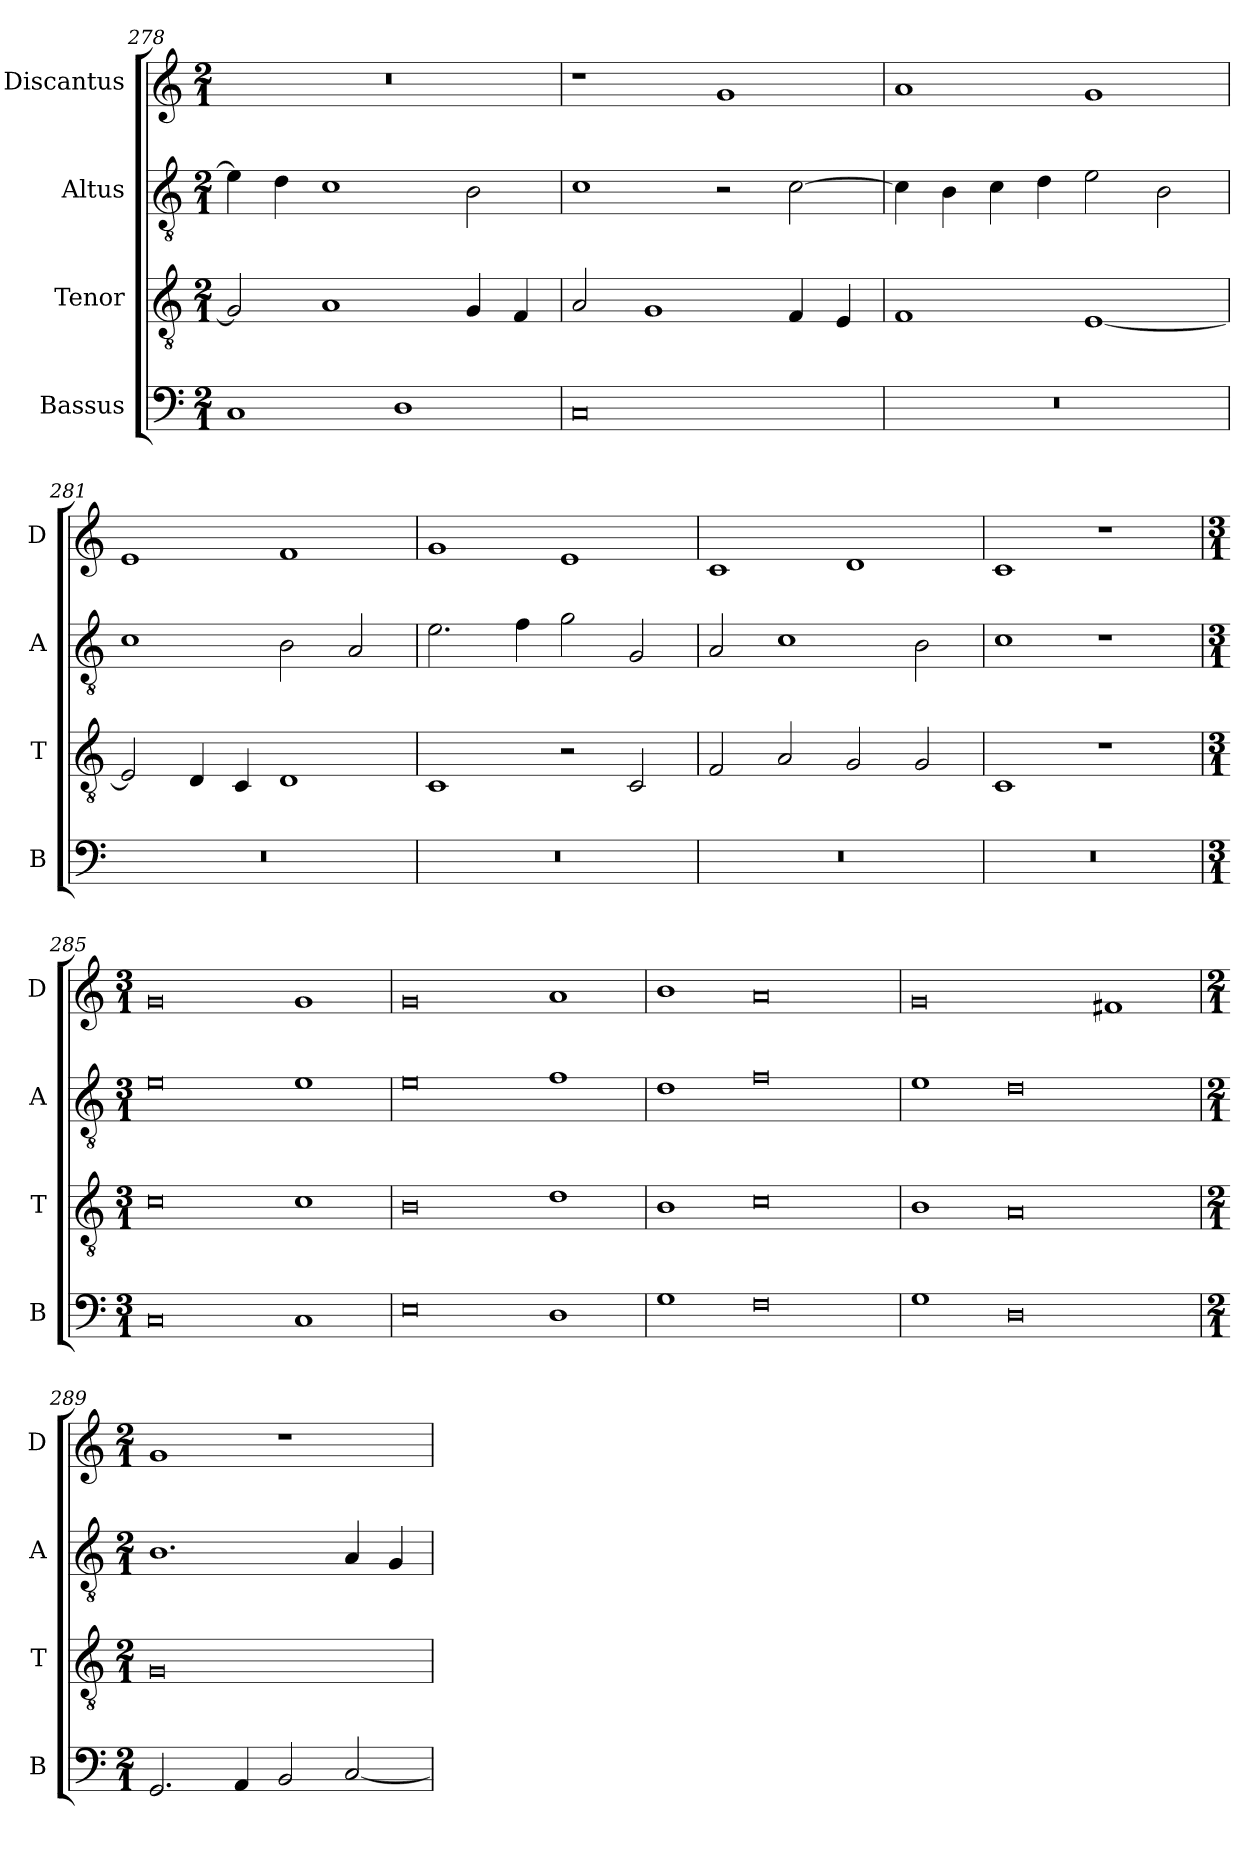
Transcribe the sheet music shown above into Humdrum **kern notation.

**kern	**kern	**kern	**kern
*part4	*part3	*part2	*part1
*staff4	*staff3	*staff2	*staff1
*I"Bassus	*I"Tenor	*I"Altus	*I"Discantus
*I'B	*I'T	*I'A	*I'D
*clefF4	*clefGv2	*clefGv2	*clefG2
*k[]	*k[]	*k[]	*k[]
*M2/1	*M2/1	*M2/1	*M2/1
=278	=278	=278	=278
1C	2G]	4e]	0r
.	.	4d	.
.	1A	1c	.
1D	.	.	.
.	4G	2B	.
.	4F	.	.
=279	=279	=279	=279
0C	2A	1c	1r
.	1G	.	.
.	.	2r	1g
.	4F	[2c	.
.	4E	.	.
=280	=280	=280	=280
0r	1F	4c]	1a
.	.	4B	.
.	.	4c	.
.	.	4d	.
.	[1E	2e	1g
.	.	2B	.
=281	=281	=281	=281
0r	2E]	1c	1e
.	4D	.	.
.	4C	.	.
.	1D	2B	1f
.	.	2A	.
=282	=282	=282	=282
0r	1C	2.e	1g
.	.	4f	.
.	2r	2g	1e
.	2C	2G	.
=283	=283	=283	=283
0r	2F	2A	1c
.	2A	1c	.
.	2G	.	1d
.	2G	2B	.
=284	=284	=284	=284
0r	1C	1c	1c
.	1r	1r	1r
=285	=285	=285	=285
*M3/1	*M3/1	*M3/1	*M3/1
0C	0c	0e	0g
1C	1c	1e	1g
=286	=286	=286	=286
0E	0B	0e	0g
1D	1d	1f	1a
=287	=287	=287	=287
1G	1B	1d	1b
0F	0c	0f	0a
=288	=288	=288	=288
1G	1B	1e	0g
0D	0A	0d	.
.	.	.	1f#X
=289	=289	=289	=289
*M2/1	*M2/1	*M2/1	*M2/1
2.GG	0G	1.B	1g
4AA	.	.	.
2BB	.	.	1r
[2C	.	4A	.
.	.	4G	.
=	=	=	=
*-	*-	*-	*-
